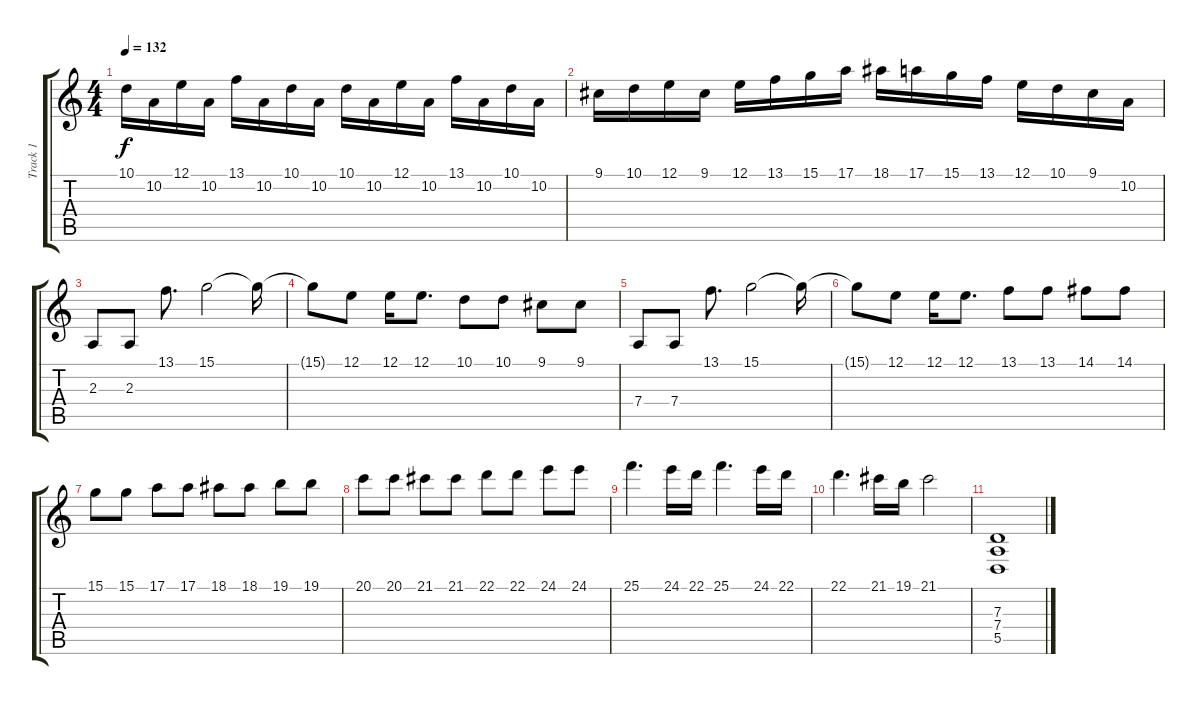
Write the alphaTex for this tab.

\track ("Track 1" "Track 1") {instrument churchorgan}
\staff {score tabs}
\tuning (E4 B3 G3 D3 A2 E2) {hide}
\ts (4 4)
\tempo 132
\clef g2
\ks c
10.1.16{dy f} 10.2.16 12.1.16 10.2.16 13.1.16 10.2.16 10.1.16 10.2.16 10.1.16 10.2.16 12.1.16 10.2.16 13.1.16 10.2.16 10.1.16 10.2.16 |
9.1.16 10.1.16 12.1.16 9.1.16 12.1.16 13.1.16 15.1.16 17.1.16 18.1.16 17.1.16 15.1.16 13.1.16 12.1.16 10.1.16 9.1.16 10.2.16 |
2.3.8{instrument stringensemble1} 2.3.8 13.1.8{d} 15.1.2 15.1{t}.16 |
15.1{t}.8 12.1.8{instrument electricguitarjazz} 12.1.16 12.1.8{d} 10.1.8 10.1.8 9.1.8 9.1.8 |
7.4.8{instrument stringensemble1} 7.4.8 13.1.8{d} 15.1.2 15.1{t}.16 |
15.1{t}.8 12.1.8{instrument electricguitarjazz} 12.1.16 12.1.8{d} 13.1.8 13.1.8 14.1.8 14.1.8 |
15.1.8{instrument viola} 15.1.8 17.1.8 17.1.8 18.1.8 18.1.8 19.1.8 19.1.8 |
20.1.8 20.1.8 21.1.8 21.1.8 22.1.8 22.1.8 24.1.8 24.1.8 |
25.1.4{d} 24.1.16 22.1.16 25.1.4{d} 24.1.16 22.1.16 |
22.1.4{d} 21.1.16 19.1.16 21.1.2 |
(7.3 7.4 5.5).1
